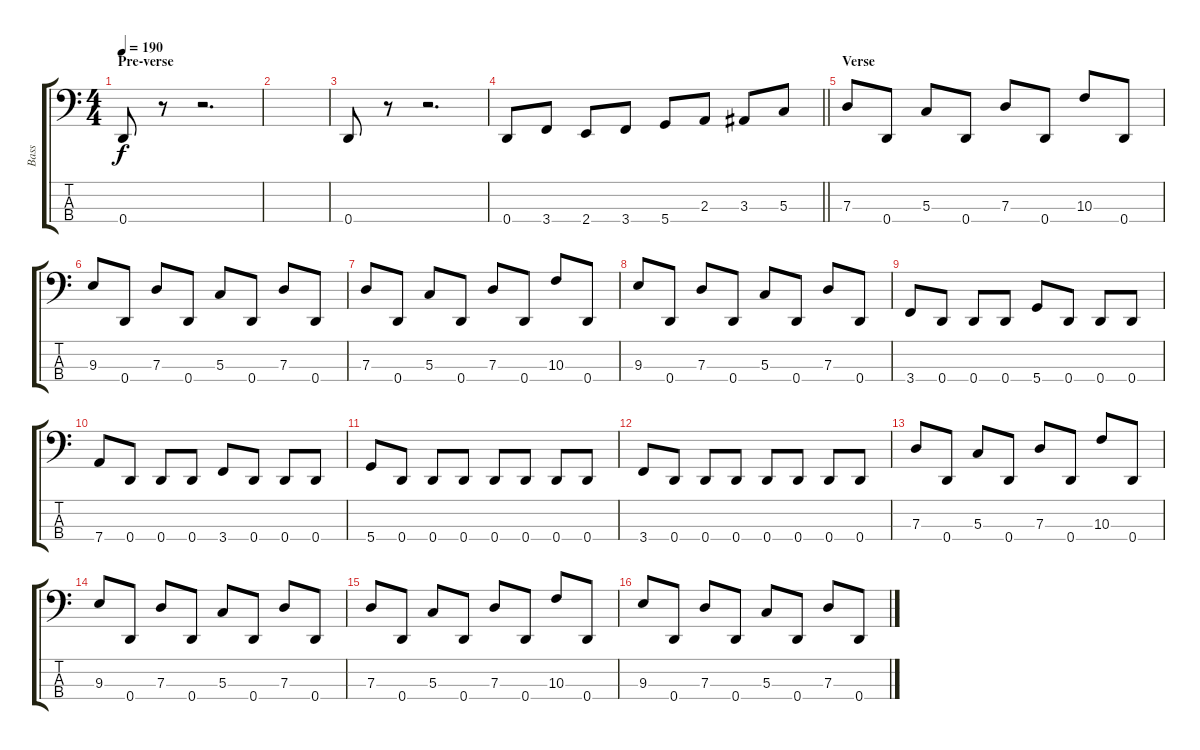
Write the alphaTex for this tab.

\track ("Bass" "Bass") {instrument electricbassfinger}
\staff {score tabs}
\tuning (F2 C2 G1 D1) {hide}
\ts (4 4)
\section ("" "Pre-verse")
\tempo 190
\clef f4
\ks c
0.4.8{dy f} r.8 r.2{d} |
|
0.4.8 r.8 r.2{d} |
\barLineRight lightlight
0.4.8 3.4.8 2.4.8 3.4.8 5.4.8 2.3.8 3.3.8 5.3.8 |
\section ("" "Verse")
7.3.8 0.4.8 5.3.8 0.4.8 7.3.8 0.4.8 10.3.8 0.4.8 |
9.3.8 0.4.8 7.3.8 0.4.8 5.3.8 0.4.8 7.3.8 0.4.8 |
7.3.8 0.4.8 5.3.8 0.4.8 7.3.8 0.4.8 10.3.8 0.4.8 |
9.3.8 0.4.8 7.3.8 0.4.8 5.3.8 0.4.8 7.3.8 0.4.8 |
3.4.8 0.4.8 0.4.8 0.4.8 5.4.8 0.4.8 0.4.8 0.4.8 |
7.4.8 0.4.8 0.4.8 0.4.8 3.4.8 0.4.8 0.4.8 0.4.8 |
5.4.8 0.4.8 0.4.8 0.4.8 0.4.8 0.4.8 0.4.8 0.4.8 |
3.4.8 0.4.8 0.4.8 0.4.8 0.4.8 0.4.8 0.4.8 0.4.8 |
7.3.8 0.4.8 5.3.8 0.4.8 7.3.8 0.4.8 10.3.8 0.4.8 |
9.3.8 0.4.8 7.3.8 0.4.8 5.3.8 0.4.8 7.3.8 0.4.8 |
7.3.8 0.4.8 5.3.8 0.4.8 7.3.8 0.4.8 10.3.8 0.4.8 |
9.3.8 0.4.8 7.3.8 0.4.8 5.3.8 0.4.8 7.3.8 0.4.8
